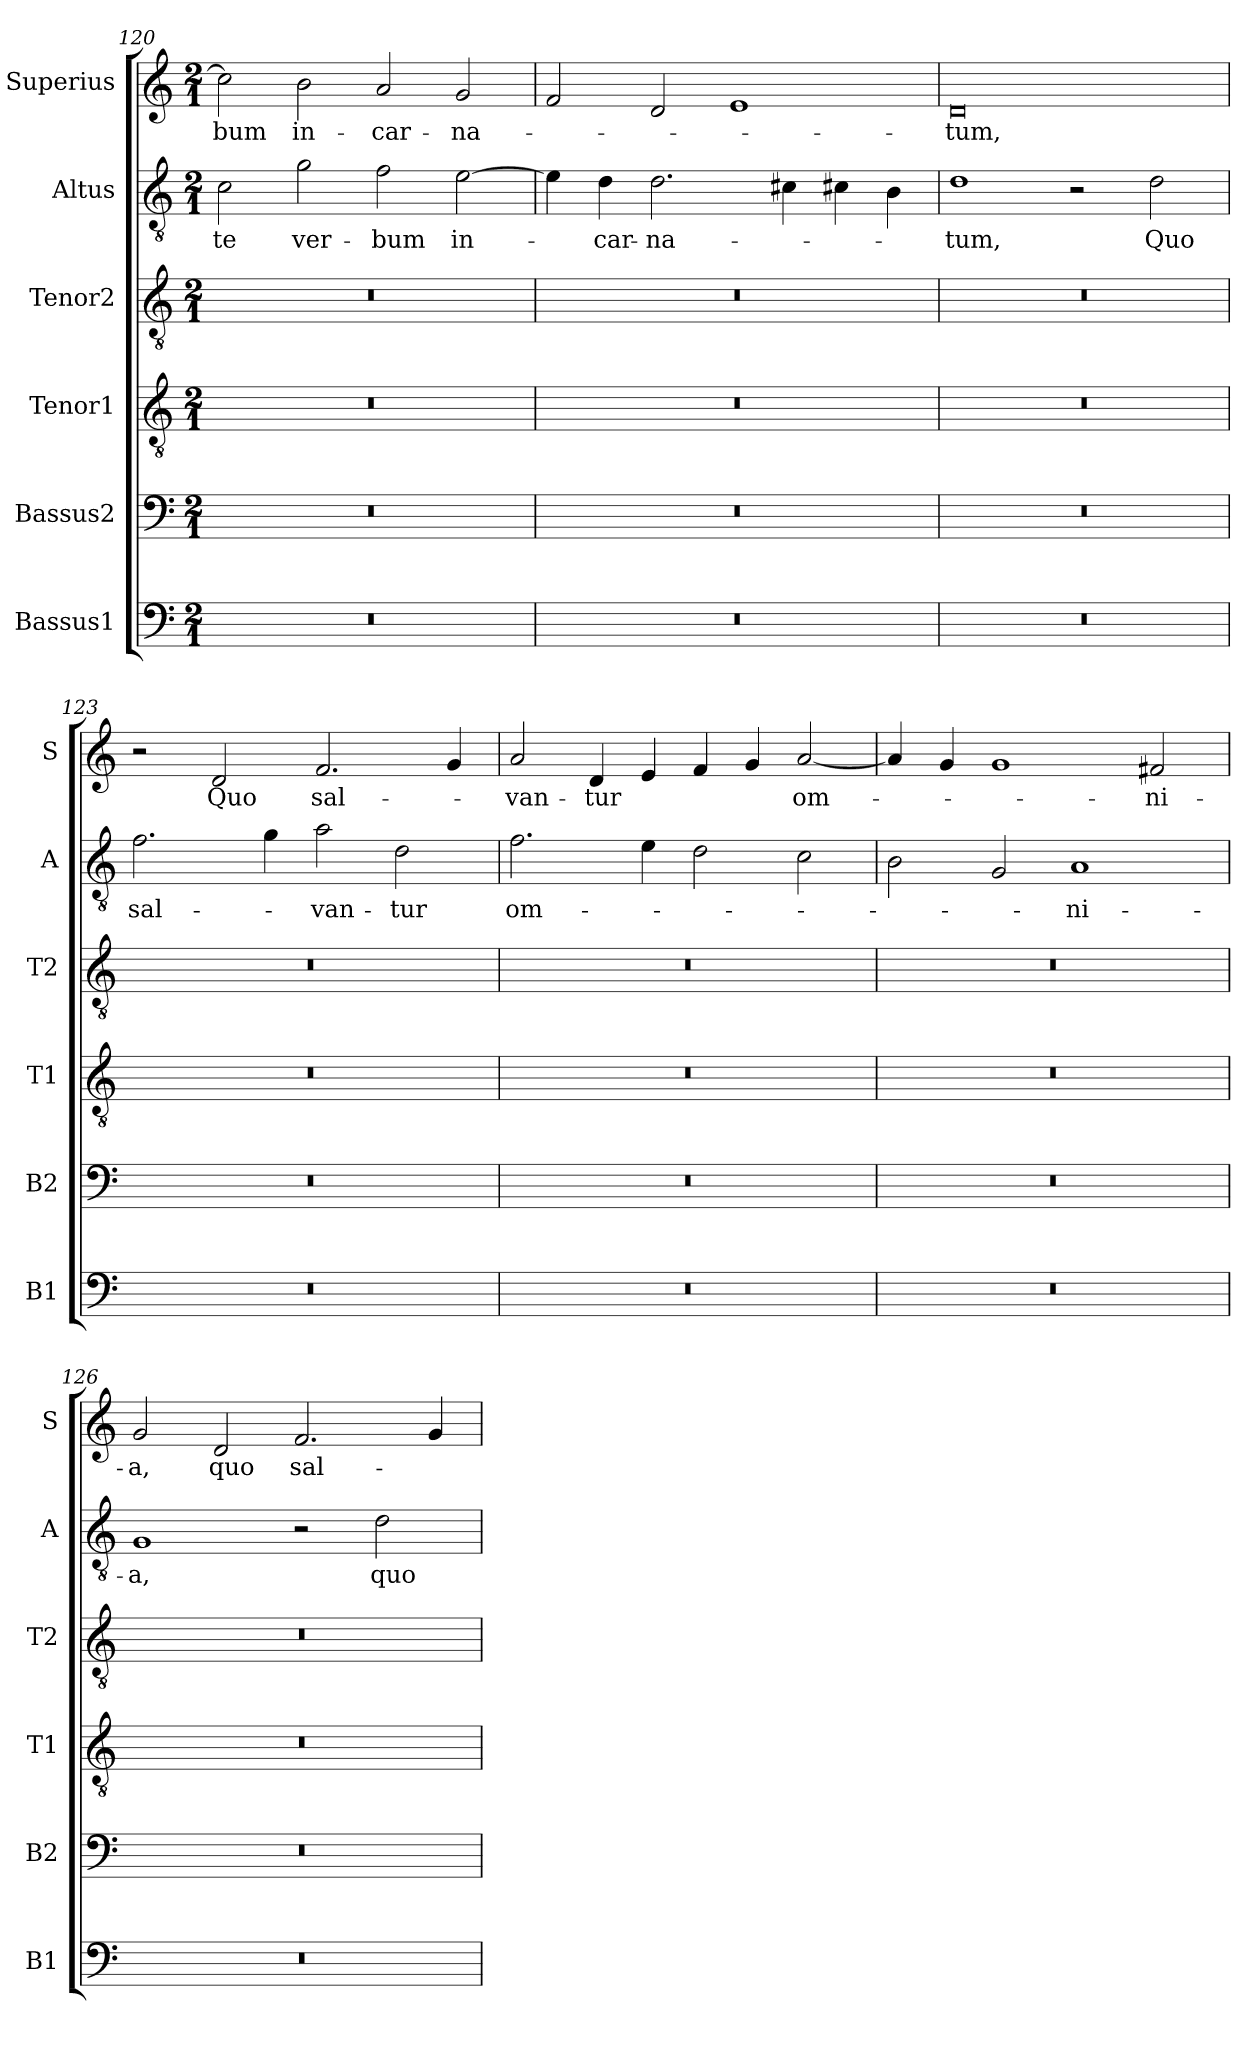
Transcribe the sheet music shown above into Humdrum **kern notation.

**kern	**kern	**kern	**kern	**kern	**text	**kern	**text
*part6	*part5	*part4	*part3	*part2	*part2	*part1	*part1
*staff6	*staff5	*staff4	*staff3	*staff2	*staff2	*staff1	*staff1
*I"Bassus1	*I"Bassus2	*I"Tenor1	*I"Tenor2	*I"Altus	*	*I"Superius	*
*I'B1	*I'B2	*I'T1	*I'T2	*I'A	*	*I'S	*
*clefF4	*clefF4	*clefGv2	*clefGv2	*clefGv2	*	*clefG2	*
*k[]	*k[]	*k[]	*k[]	*k[]	*	*k[]	*
*M2/1	*M2/1	*M2/1	*M2/1	*M2/1	*	*M2/1	*
=120	=120	=120	=120	=120	=120	=120	=120
0r	0r	0r	0r	2c\	te	2cc\]	-bum
.	.	.	.	2g\	ver-	2b\	in-
.	.	.	.	2f\	-bum	2a/	-car-
.	.	.	.	[2e\	in-	2g/	-na-
=121	=121	=121	=121	=121	=121	=121	=121
0r	0r	0r	0r	4e\]	.	2f/	.
.	.	.	.	4d\	-car-	.	.
.	.	.	.	2.d\	-na-	2d/	.
.	.	.	.	.	.	1e	.
.	.	.	.	4c#X\	.	.	.
.	.	.	.	4c#X\	.	.	.
.	.	.	.	4B\	.	.	.
=122	=122	=122	=122	=122	=122	=122	=122
0r	0r	0r	0r	1d	-tum,	0d	-tum,
.	.	.	.	2r	.	.	.
.	.	.	.	2d\	Quo	.	.
=123	=123	=123	=123	=123	=123	=123	=123
0r	0r	0r	0r	2.f\	sal-	2r	.
.	.	.	.	.	.	2d/	Quo
.	.	.	.	4g\	.	.	.
.	.	.	.	2a\	-van-	2.f/	sal-
.	.	.	.	2d\	-tur	.	.
.	.	.	.	.	.	4g/	.
=124	=124	=124	=124	=124	=124	=124	=124
0r	0r	0r	0r	2.f\	om-	2a/	-van-
.	.	.	.	.	.	4d/	-tur
.	.	.	.	4e\	.	4e/	.
.	.	.	.	2d\	.	4f/	.
.	.	.	.	.	.	4g/	.
.	.	.	.	2c\	.	[2a/	om-
=125	=125	=125	=125	=125	=125	=125	=125
0r	0r	0r	0r	2B\	.	4a/]	.
.	.	.	.	.	.	4g/	.
.	.	.	.	2G/	.	1g	.
.	.	.	.	1A	-ni-	.	.
.	.	.	.	.	.	2f#X/	-ni-
=126	=126	=126	=126	=126	=126	=126	=126
0r	0r	0r	0r	1G	-a,	2g/	-a,
.	.	.	.	.	.	2d/	quo
.	.	.	.	2r	.	2.f/	sal-
.	.	.	.	2d\	quo	.	.
.	.	.	.	.	.	4g/	.
=	=	=	=	=	=	=	=
*-	*-	*-	*-	*-	*-	*-	*-
